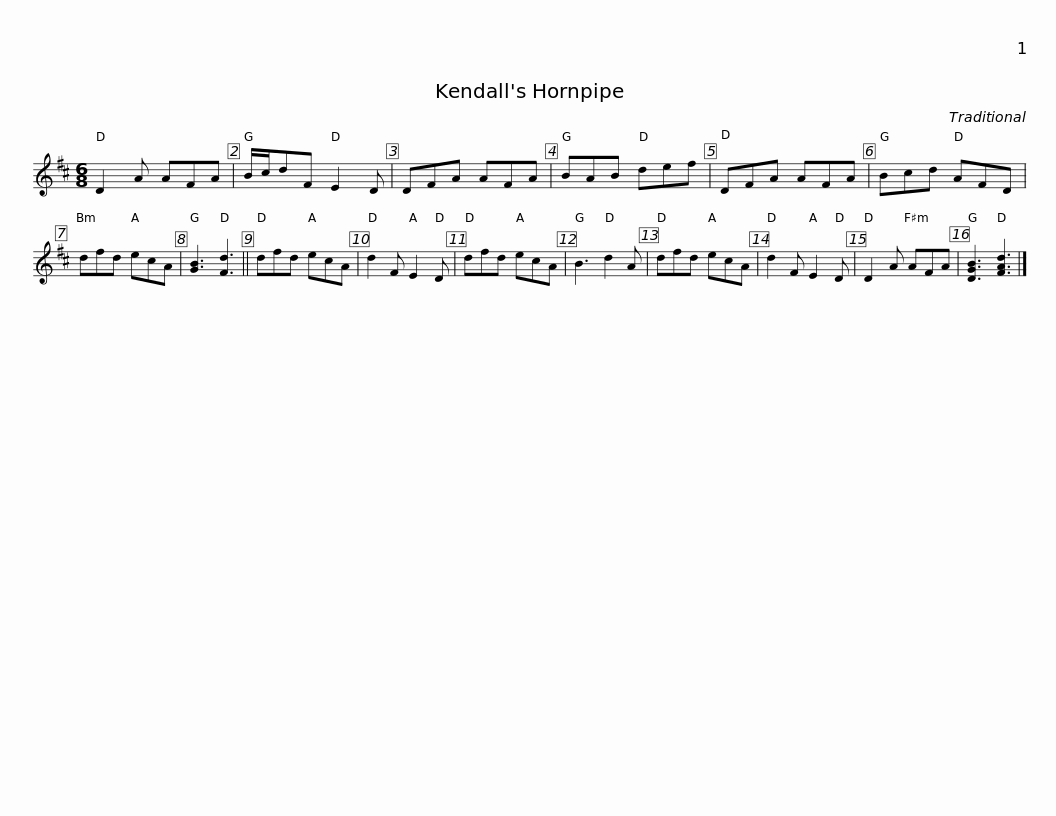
X:1
L:1/8
M:6/8
I:linebreak $
K:D
V:1 treble
V:1
 D2 A AFA | B/c/dF E2 D | DFA AFA | BAB def | DFA AFA | %5
 Bcd AFD | dfd ecA |$ [GB]3 [Fd]3 || dfd ecA | d2 F E2 D | %10
 dfd ecA | B3 d2 A | dfd ecA | d2 F E2 D | D2 A AFA |$ %15
 [DGB]3 [FAd]3 |] %16
